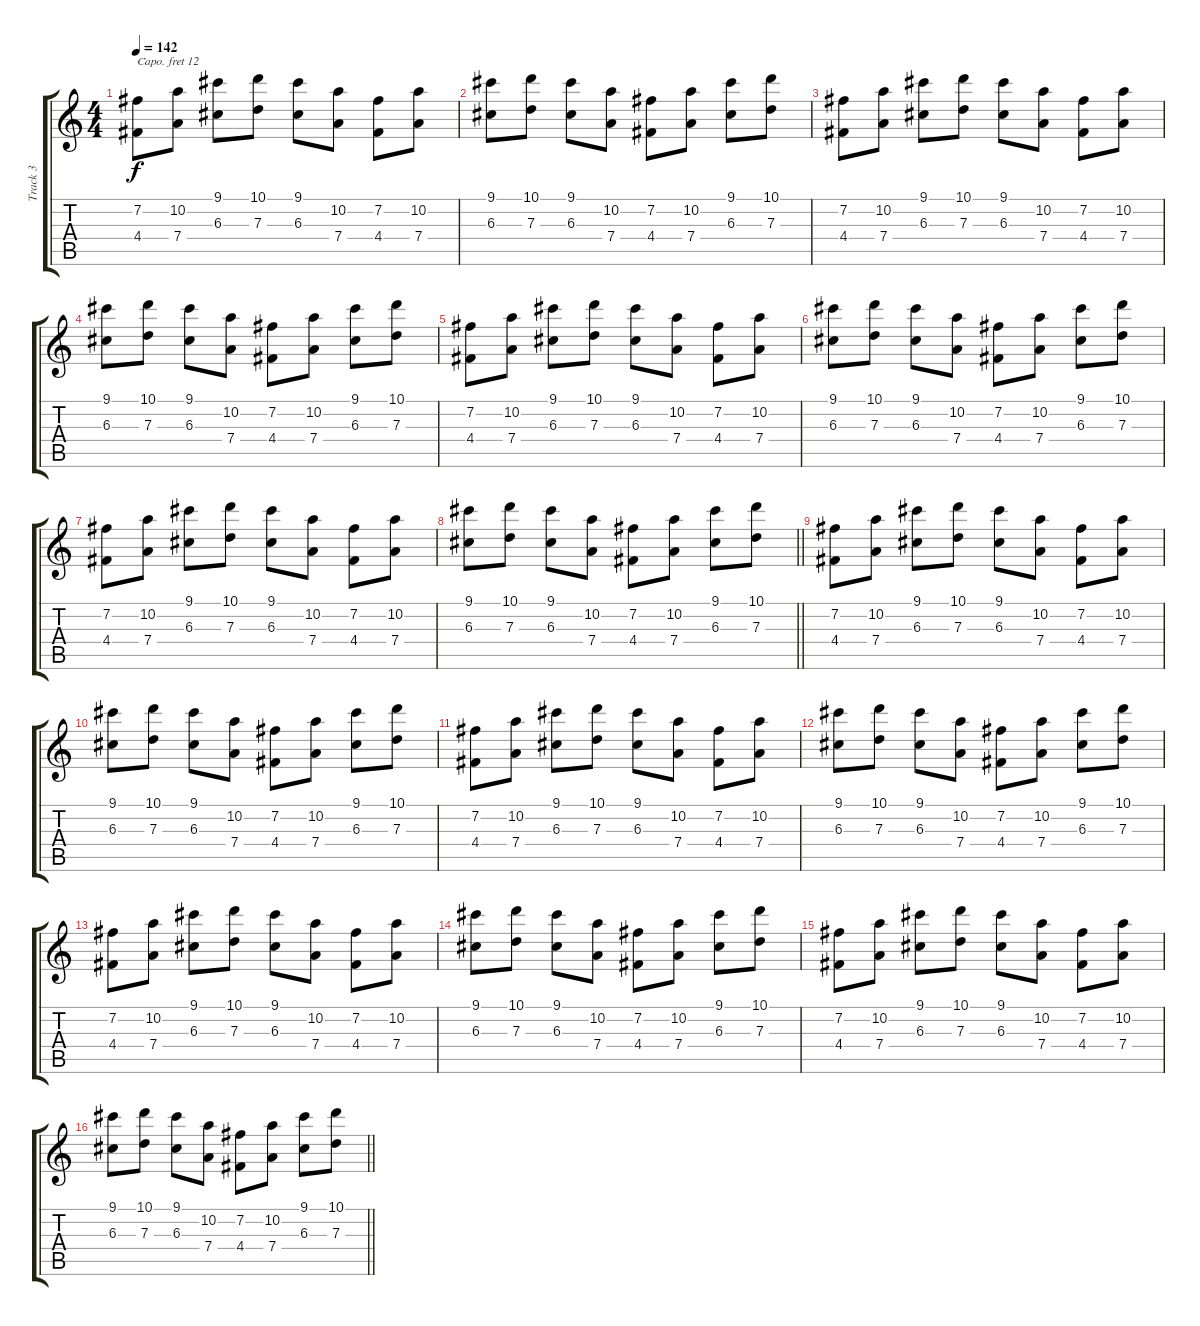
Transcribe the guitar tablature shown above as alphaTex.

\track ("Track 3" "Track 3") {instrument pizzicatostrings}
\staff {score tabs}
\capo 12
\tuning (E4 B3 G3 D3 A2 E2) {hide}
\ts (4 4)
\tempo 142
\clef g2
\ks c
(7.2 4.4).8{dy f} (10.2 7.4).8 (9.1 6.3).8 (10.1 7.3).8 (9.1 6.3).8 (10.2 7.4).8 (7.2 4.4).8 (10.2 7.4).8 |
(9.1 6.3).8 (10.1 7.3).8 (9.1 6.3).8 (10.2 7.4).8 (7.2 4.4).8 (10.2 7.4).8 (9.1 6.3).8 (10.1 7.3).8 |
(7.2 4.4).8 (10.2 7.4).8 (9.1 6.3).8 (10.1 7.3).8 (9.1 6.3).8 (10.2 7.4).8 (7.2 4.4).8 (10.2 7.4).8 |
(9.1 6.3).8 (10.1 7.3).8 (9.1 6.3).8 (10.2 7.4).8 (7.2 4.4).8 (10.2 7.4).8 (9.1 6.3).8 (10.1 7.3).8 |
(7.2 4.4).8 (10.2 7.4).8 (9.1 6.3).8 (10.1 7.3).8 (9.1 6.3).8 (10.2 7.4).8 (7.2 4.4).8 (10.2 7.4).8 |
(9.1 6.3).8 (10.1 7.3).8 (9.1 6.3).8 (10.2 7.4).8 (7.2 4.4).8 (10.2 7.4).8 (9.1 6.3).8 (10.1 7.3).8 |
(7.2 4.4).8 (10.2 7.4).8 (9.1 6.3).8 (10.1 7.3).8 (9.1 6.3).8 (10.2 7.4).8 (7.2 4.4).8 (10.2 7.4).8 |
\barLineRight lightlight
(9.1 6.3).8 (10.1 7.3).8 (9.1 6.3).8 (10.2 7.4).8 (7.2 4.4).8 (10.2 7.4).8 (9.1 6.3).8 (10.1 7.3).8 |
(7.2 4.4).8 (10.2 7.4).8 (9.1 6.3).8 (10.1 7.3).8 (9.1 6.3).8 (10.2 7.4).8 (7.2 4.4).8 (10.2 7.4).8 |
(9.1 6.3).8 (10.1 7.3).8 (9.1 6.3).8 (10.2 7.4).8 (7.2 4.4).8 (10.2 7.4).8 (9.1 6.3).8 (10.1 7.3).8 |
(7.2 4.4).8 (10.2 7.4).8 (9.1 6.3).8 (10.1 7.3).8 (9.1 6.3).8 (10.2 7.4).8 (7.2 4.4).8 (10.2 7.4).8 |
(9.1 6.3).8 (10.1 7.3).8 (9.1 6.3).8 (10.2 7.4).8 (7.2 4.4).8 (10.2 7.4).8 (9.1 6.3).8 (10.1 7.3).8 |
(7.2 4.4).8 (10.2 7.4).8 (9.1 6.3).8 (10.1 7.3).8 (9.1 6.3).8 (10.2 7.4).8 (7.2 4.4).8 (10.2 7.4).8 |
(9.1 6.3).8 (10.1 7.3).8 (9.1 6.3).8 (10.2 7.4).8 (7.2 4.4).8 (10.2 7.4).8 (9.1 6.3).8 (10.1 7.3).8 |
(7.2 4.4).8 (10.2 7.4).8 (9.1 6.3).8 (10.1 7.3).8 (9.1 6.3).8 (10.2 7.4).8 (7.2 4.4).8 (10.2 7.4).8 |
\barLineRight lightlight
(9.1 6.3).8 (10.1 7.3).8 (9.1 6.3).8 (10.2 7.4).8 (7.2 4.4).8 (10.2 7.4).8 (9.1 6.3).8 (10.1 7.3).8
